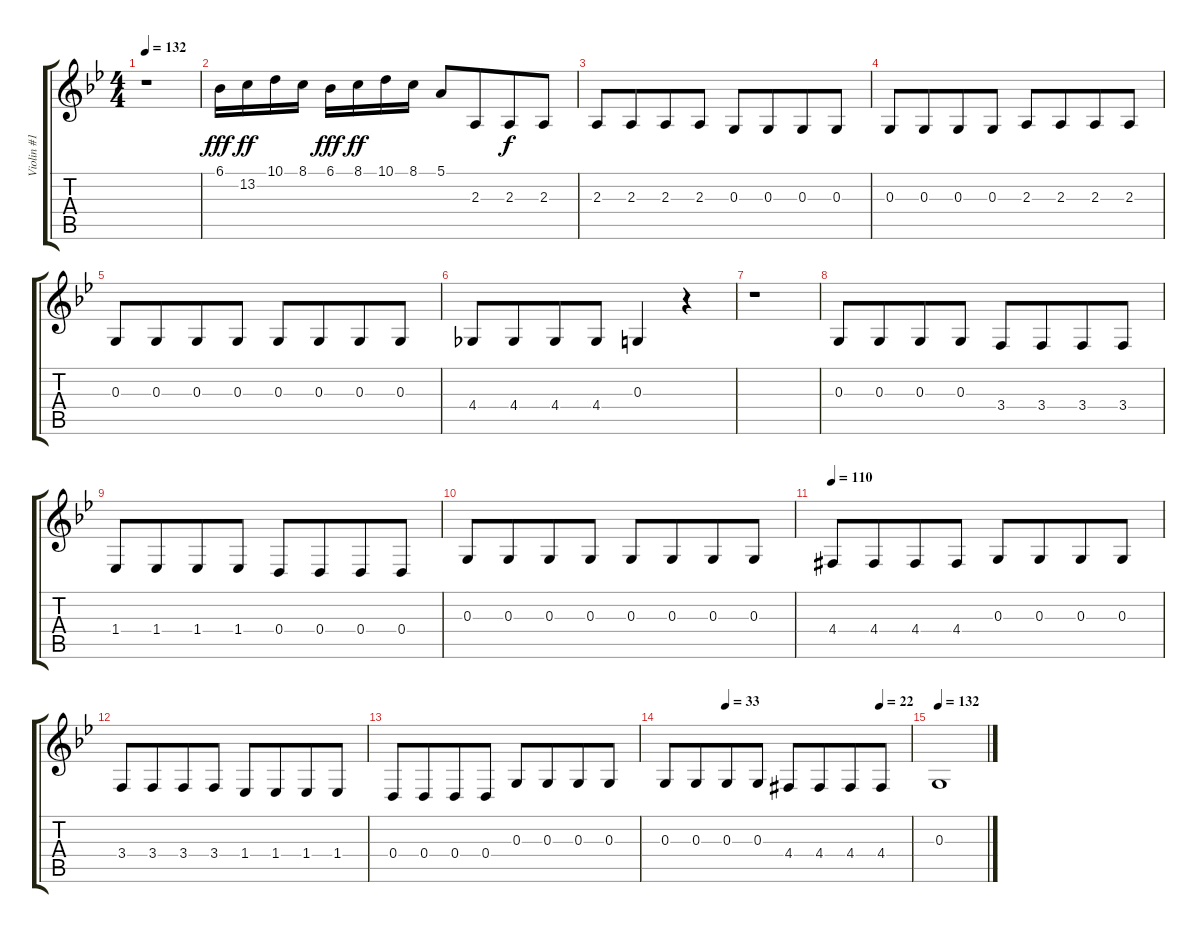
\track ("Violin #1" "Violin #1") {instrument violin}
\staff {score tabs}
\tuning (E4 B3 G3 D3 A2 E2) {hide}
\ts (4 4)
\tempo 132
\clef g2
\ks gminor
r.1{dy f} |
6.1.16{dy fff} 13.2.16{dy ff} 10.1.16 8.1.16 6.1.16{dy fff} 8.1.16{dy ff} 10.1.16 8.1.16 5.1.8 2.3.8{beam merge} 2.3.8{dy f} 2.3.8 |
2.3.8 2.3.8{beam merge} 2.3.8 2.3.8{beam split} 0.3.8 0.3.8{beam merge} 0.3.8 0.3.8 |
0.3.8 0.3.8{beam merge} 0.3.8 0.3.8 2.3.8 2.3.8{beam merge} 2.3.8 2.3.8 |
0.3.8 0.3.8{beam merge} 0.3.8 0.3.8{beam split} 0.3.8 0.3.8{beam merge} 0.3.8 0.3.8 |
4.4.8 4.4.8{beam merge} 4.4.8 4.4.8 0.3.4 r.4 |
r.1 |
0.3.8{volume 8} 0.3.8{beam merge} 0.3.8 0.3.8{beam split} 3.4.8 3.4.8{beam merge} 3.4.8 3.4.8 |
1.4.8 1.4.8{beam merge} 1.4.8 1.4.8 0.4.8 0.4.8{beam merge} 0.4.8 0.4.8 |
0.3.8 0.3.8{beam merge} 0.3.8 0.3.8{beam split} 0.3.8 0.3.8{beam merge} 0.3.8 0.3.8 |
\tempo 110
4.4{acc #}.8 4.4{acc #}.8{beam merge} 4.4{acc #}.8 4.4{acc #}.8{beam split} 0.3.8 0.3.8{beam merge} 0.3.8 0.3.8 |
3.4.8 3.4.8{beam merge} 3.4.8 3.4.8 1.4.8 1.4.8{beam merge} 1.4.8 1.4.8 |
0.4.8 0.4.8{beam merge} 0.4.8 0.4.8{beam split} 0.3.8 0.3.8{beam merge} 0.3.8 0.3.8 |
\tempo (33 0.25)
\tempo (22 0.875)
0.3.8 0.3.8{beam merge} 0.3.8 0.3.8{beam split} 4.4{acc #}.8 4.4{acc #}.8{beam merge} 4.4{acc #}.8 4.4{acc #}.8 |
\tempo 132
0.3.1
